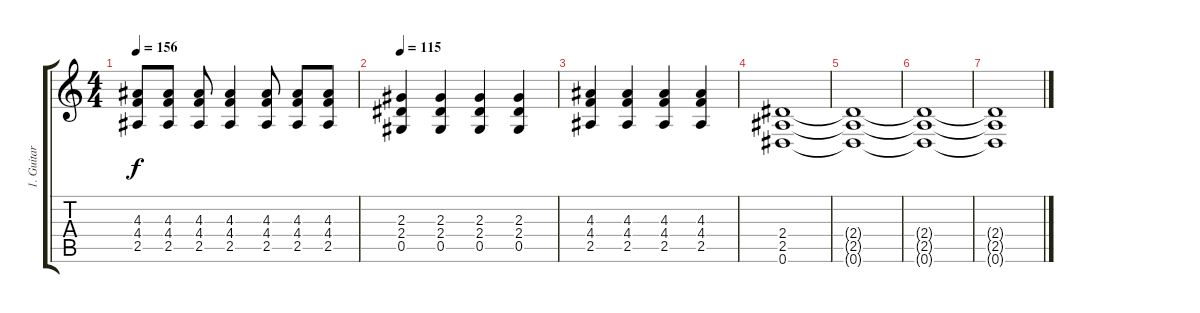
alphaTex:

\track ("1. Guitar" "1. Guitar") {instrument overdrivenguitar}
\staff {score tabs}
\tuning (Eb4 Bb3 Gb3 Db3 Ab2 Eb2) {hide}
\ts (4 4)
\tempo 156
\clef g2
\ks c
(4.3 4.4 2.5).8{dy f} (4.3 4.4 2.5).8 (4.3 4.4 2.5).8 (4.3 4.4 2.5).4 (4.3 4.4 2.5).8 (4.3 4.4 2.5).8 (4.3 4.4 2.5).8 |
\tempo 115
(2.3 2.4 0.5).4{volume 15} (2.3 2.4 0.5).4 (2.3 2.4 0.5).4 (2.3 2.4 0.5).4 |
(4.3 4.4 2.5).4 (4.3 4.4 2.5).4 (4.3 4.4 2.5).4 (4.3 4.4 2.5).4 |
(2.4 2.5 0.6).1{volume 0} |
(2.4{t} 2.5{t} 0.6{t}).1 |
(2.4{t} 2.5{t} 0.6{t}).1 |
(2.4{t} 2.5{t} 0.6{t}).1
